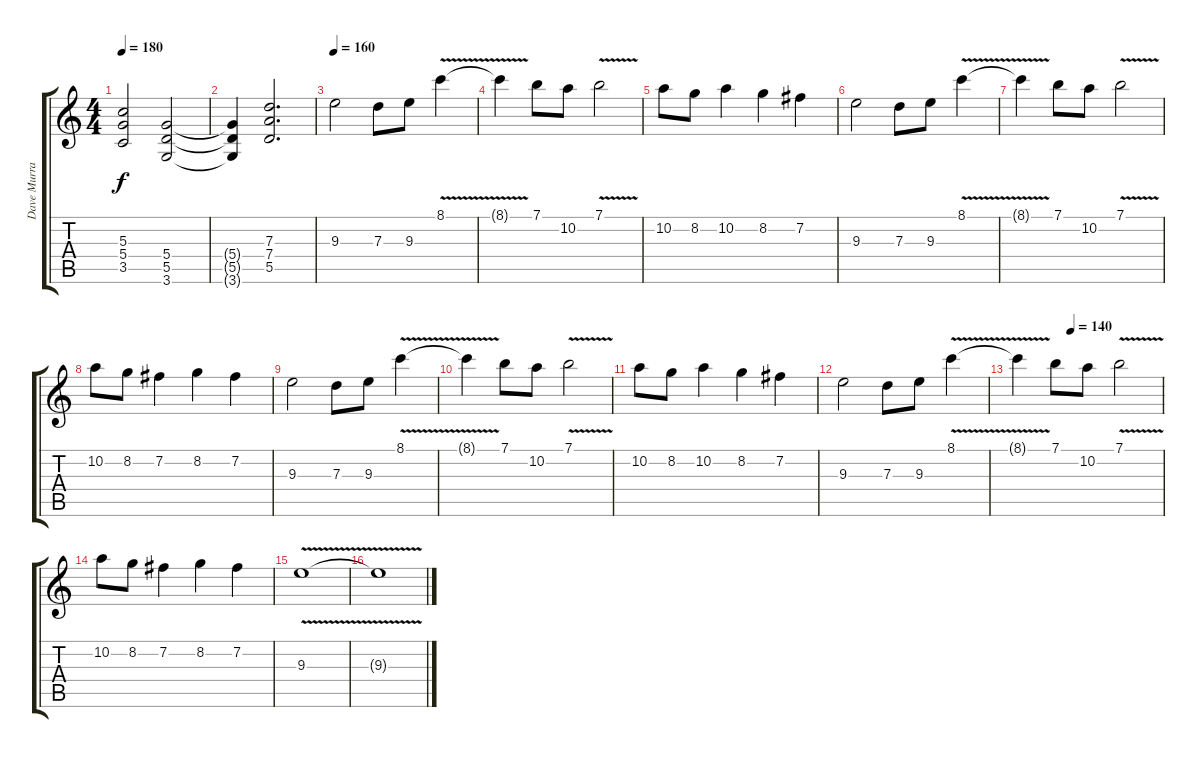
\track ("Dave Murray" "Dave Murra") {instrument electricguitarjazz}
\staff {score tabs}
\tuning (E4 B3 G3 D3 A2 E2) {hide}
\ts (4 4)
\tempo 180
\clef g2
\ks c
(5.3{t} 5.4{t} 3.5{t}).2{dy f} (5.4 5.5 3.6).2 |
(5.4{t} 5.5{t} 3.6{t}).4 (7.3 7.4 5.5).2{d} |
\tempo 160
9.3.2{volume 16 instrument electricguitarjazz} 7.3.8 9.3.8 8.1{v}.4 |
8.1{t}.4 7.1.8 10.2.8 7.1{v}.2 |
10.2.8 8.2.8 10.2.4 8.2.4 7.2.4 |
9.3.2 7.3.8 9.3.8 8.1{v}.4 |
8.1{t}.4 7.1.8 10.2.8 7.1{v}.2 |
10.2.8 8.2.8 7.2.4 8.2.4 7.2.4 |
9.3.2 7.3.8 9.3.8 8.1{v}.4 |
8.1{t}.4 7.1.8 10.2.8 7.1{v}.2 |
10.2.8 8.2.8 10.2.4 8.2.4 7.2.4 |
9.3.2 7.3.8 9.3.8 8.1{v}.4 |
\tempo (140 0.375)
8.1{t}.4 7.1.8 10.2.8 7.1{v}.2 |
10.2.8 8.2.8 7.2.4 8.2.4 7.2.4 |
9.3{v}.1 |
9.3{t}.1
